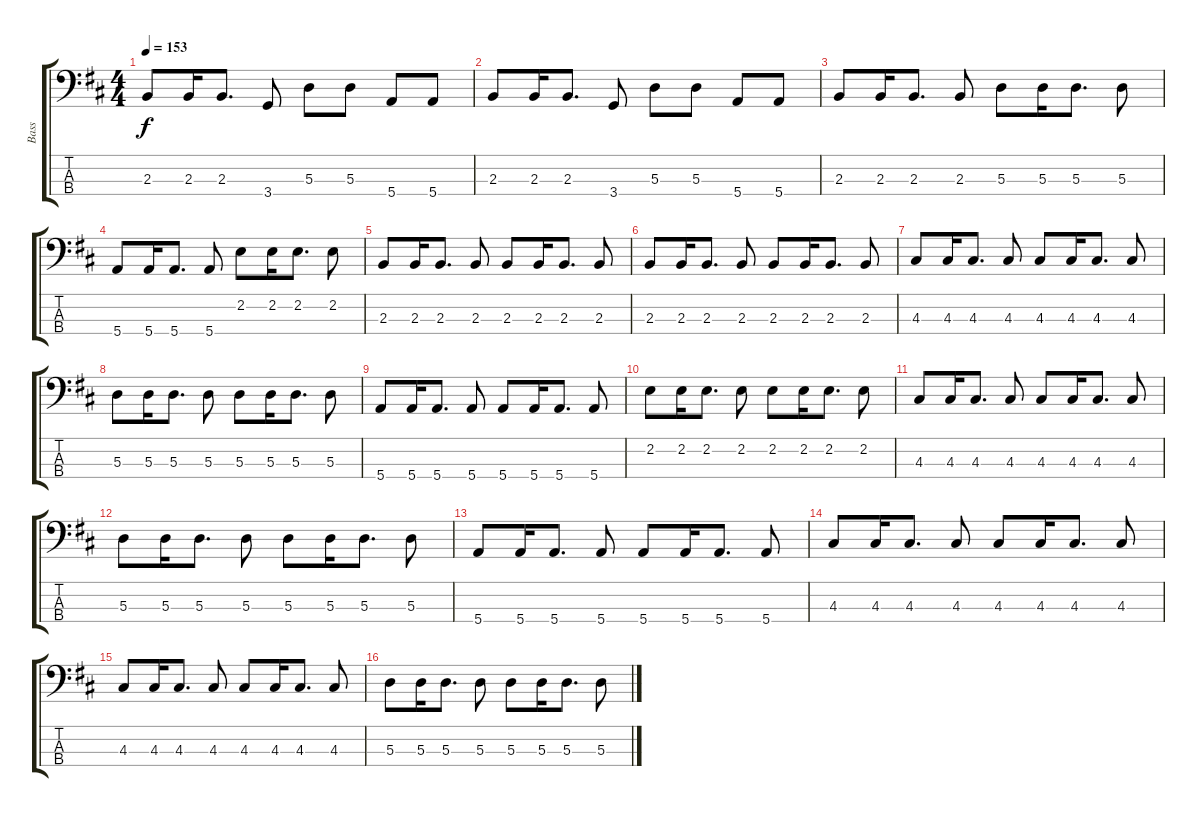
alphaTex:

\track ("Bass" "Bass") {instrument electricbasspick}
\staff {score tabs}
\tuning (G2 D2 A1 E1) {hide}
\ts (4 4)
\tempo 153
\clef f4
\ks d
2.3.8{dy f} 2.3.16 2.3.8{d} 3.4.8 5.3.8 5.3.8 5.4.8 5.4.8 |
2.3.8 2.3.16 2.3.8{d} 3.4.8 5.3.8 5.3.8 5.4.8 5.4.8 |
2.3.8 2.3.16 2.3.8{d} 2.3.8 5.3.8 5.3.16 5.3.8{d} 5.3.8 |
5.4.8 5.4.16 5.4.8{d} 5.4.8 2.2.8 2.2.16 2.2.8{d} 2.2.8 |
2.3.8 2.3.16 2.3.8{d} 2.3.8 2.3.8 2.3.16 2.3.8{d} 2.3.8 |
2.3.8 2.3.16 2.3.8{d} 2.3.8 2.3.8 2.3.16 2.3.8{d} 2.3.8 |
4.3.8 4.3.16 4.3.8{d} 4.3.8 4.3.8 4.3.16 4.3.8{d} 4.3.8 |
5.3.8 5.3.16 5.3.8{d} 5.3.8 5.3.8 5.3.16 5.3.8{d} 5.3.8 |
5.4.8 5.4.16 5.4.8{d} 5.4.8 5.4.8 5.4.16 5.4.8{d} 5.4.8 |
2.2.8 2.2.16 2.2.8{d} 2.2.8 2.2.8 2.2.16 2.2.8{d} 2.2.8 |
4.3.8 4.3.16 4.3.8{d} 4.3.8 4.3.8 4.3.16 4.3.8{d} 4.3.8 |
5.3.8 5.3.16 5.3.8{d} 5.3.8 5.3.8 5.3.16 5.3.8{d} 5.3.8 |
5.4.8 5.4.16 5.4.8{d} 5.4.8 5.4.8 5.4.16 5.4.8{d} 5.4.8 |
4.3.8 4.3.16 4.3.8{d} 4.3.8 4.3.8 4.3.16 4.3.8{d} 4.3.8 |
4.3.8 4.3.16 4.3.8{d} 4.3.8 4.3.8 4.3.16 4.3.8{d} 4.3.8 |
5.3.8 5.3.16 5.3.8{d} 5.3.8 5.3.8 5.3.16 5.3.8{d} 5.3.8
